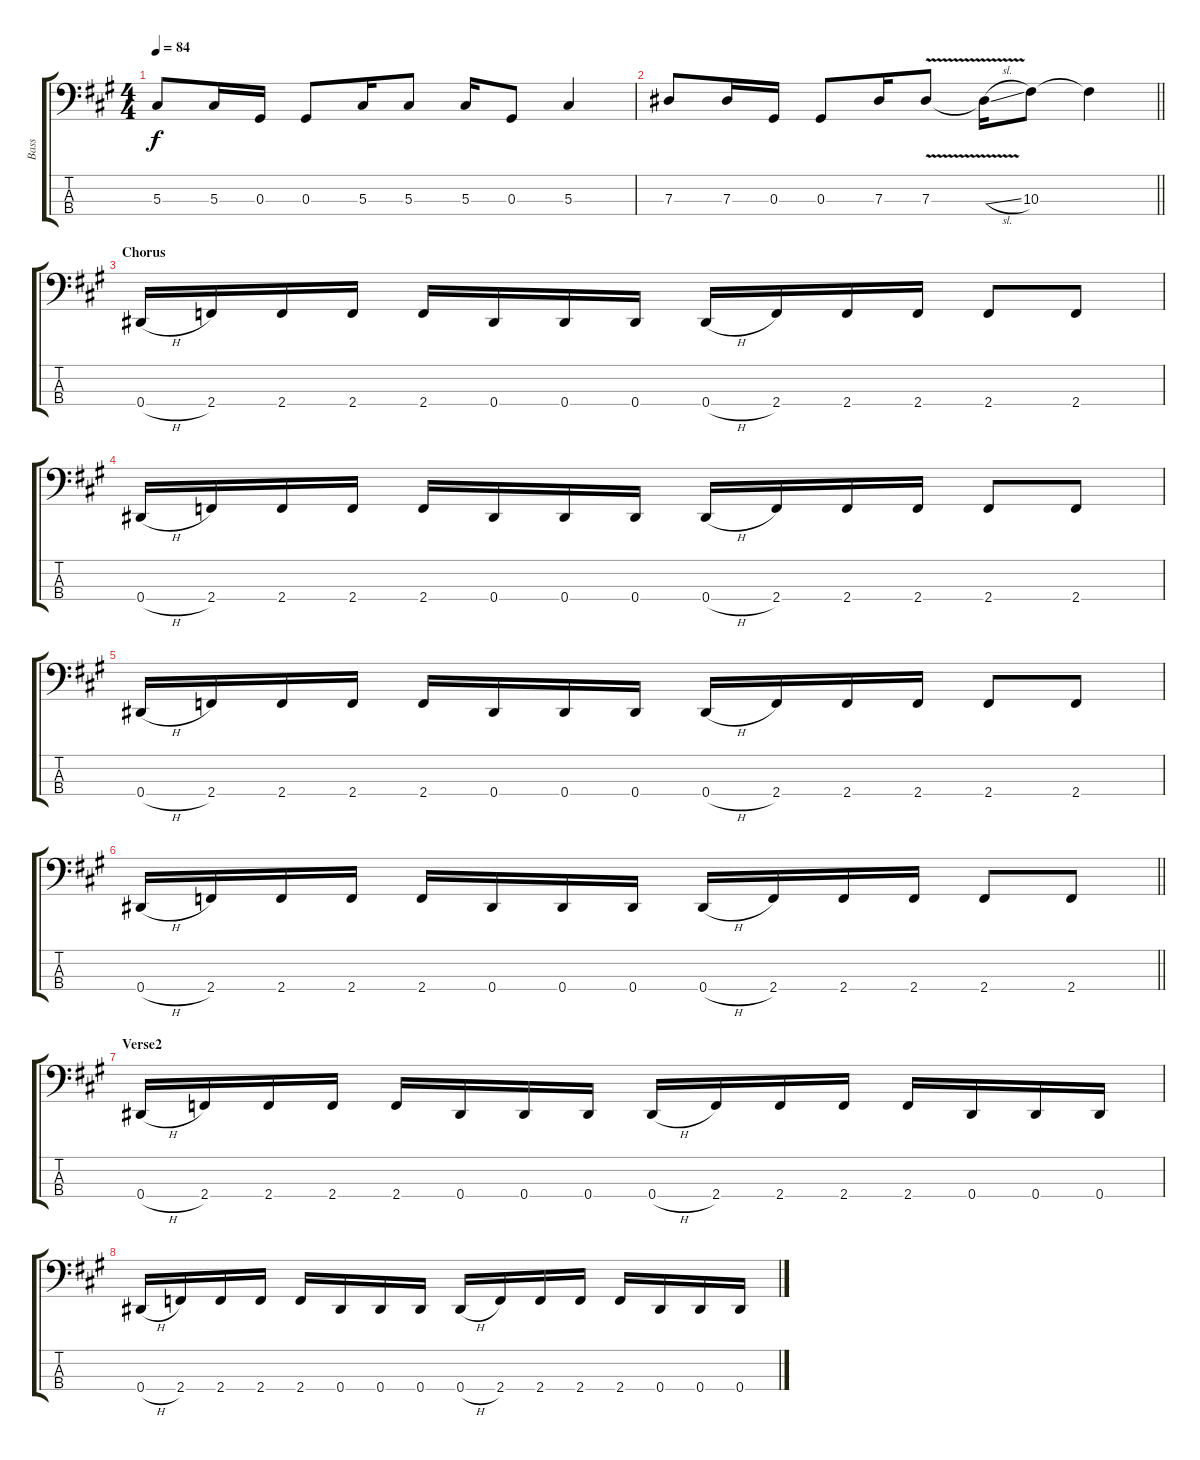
\track ("Bass" "Bass") {instrument electricbasspick}
\staff {score tabs}
\tuning (Gb2 Db2 Ab1 Eb1) {hide}
\ts (4 4)
\tempo 84
\clef f4
\ks a
5.3.8{dy f} 5.3.16 0.3.16 0.3.8 5.3.16 5.3.8 5.3.16 0.3.8 5.3.4 |
\barLineRight lightlight
7.3.8 7.3.16 0.3.16 0.3.8 7.3.16 7.3{v}.8 7.3{sl t}.16 10.3.8 10.3{t}.4 |
\section ("" "Chorus")
0.4{h}.16 2.4.16 2.4.16 2.4.16 2.4.16 0.4.16 0.4.16 0.4.16 0.4{h}.16 2.4.16 2.4.16 2.4.16 2.4.8 2.4.8 |
0.4{h}.16 2.4.16 2.4.16 2.4.16 2.4.16 0.4.16 0.4.16 0.4.16 0.4{h}.16 2.4.16 2.4.16 2.4.16 2.4.8 2.4.8 |
0.4{h}.16 2.4.16 2.4.16 2.4.16 2.4.16 0.4.16 0.4.16 0.4.16 0.4{h}.16 2.4.16 2.4.16 2.4.16 2.4.8 2.4.8 |
\barLineRight lightlight
0.4{h}.16 2.4.16 2.4.16 2.4.16 2.4.16 0.4.16 0.4.16 0.4.16 0.4{h}.16 2.4.16 2.4.16 2.4.16 2.4.8 2.4.8 |
\section ("" "Verse2")
0.4{h}.16 2.4.16 2.4.16 2.4.16 2.4.16 0.4.16 0.4.16 0.4.16 0.4{h}.16 2.4.16 2.4.16 2.4.16 2.4.16 0.4.16 0.4.16 0.4.16 |
0.4{h}.16 2.4.16 2.4.16 2.4.16 2.4.16 0.4.16 0.4.16 0.4.16 0.4{h}.16 2.4.16 2.4.16 2.4.16 2.4.16 0.4.16 0.4.16 0.4.16
